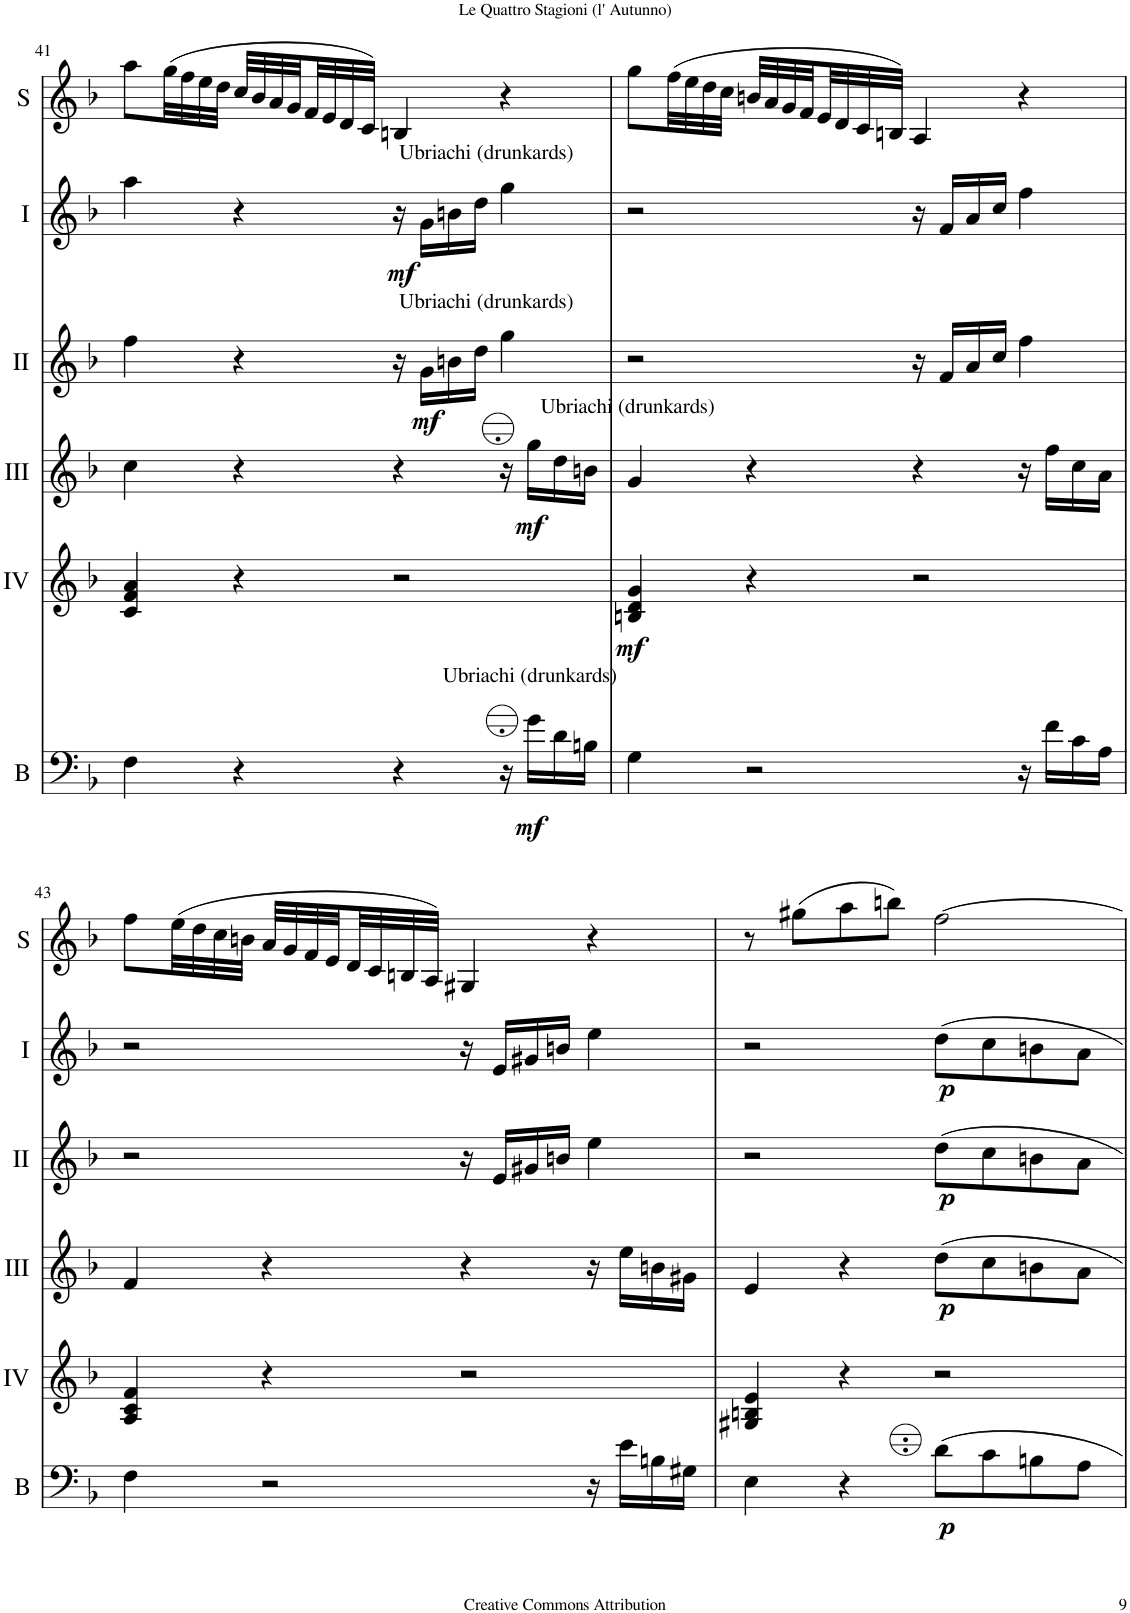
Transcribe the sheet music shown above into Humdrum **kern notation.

**kern	**dynam	**kern	**dynam	**kern	**dynam	**kern	**dynam	**kern	**dynam	**kern
*part6	*part6	*part5	*part5	*part4	*part4	*part3	*part3	*part2	*part2	*part1
*staff6	*staff6	*staff5	*staff5	*staff4	*staff4	*staff3	*staff3	*staff2	*staff2	*staff1
*I"Bass	*	*I"Acc. 4	*	*I"Acc. 3	*	*I"Acc. 2	*	*I"Acc. 1	*	*I"Acc. Solo
*I'B	*	*	*	*	*	*	*	*	*	*I'S
!!LO:PB:g=z
*clefF4	*	*clefG2	*	*clefG2	*	*clefG2	*	*clefG2	*	*clefG2
*Trd7c12	*	*	*	*Trd7c12	*	*	*	*	*	*
*k[b-]	*	*k[b-]	*	*k[b-]	*	*k[b-]	*	*k[b-]	*	*k[b-]
*M4/4	*	*M4/4	*	*M4/4	*	*M4/4	*	*M4/4	*	*M4/4
*met(c)	*	*met(c)	*	*met(c)	*	*met(c)	*	*met(c)	*	*met(c)
=41	=41	=41	=41	=41	=41	=41	=41	=41	=41	=41
4F\	.	4c/ 4f/ 4a/	.	4cc\	.	4ff\	.	4aa\	.	8aa\L
.	.	.	.	.	.	.	.	.	.	(32gg\LL
.	.	.	.	.	.	.	.	.	.	32ff\
.	.	.	.	.	.	.	.	.	.	32ee\
.	.	.	.	.	.	.	.	.	.	32dd\JJJ
4r	.	4r	.	4r	.	4r	.	4r	.	32cc/LLL
.	.	.	.	.	.	.	.	.	.	32b-/
.	.	.	.	.	.	.	.	.	.	32a/
.	.	.	.	.	.	.	.	.	.	32g/
.	.	.	.	.	.	.	.	.	.	32f/
.	.	.	.	.	.	.	.	.	.	32e/
.	.	.	.	.	.	.	.	.	.	32d/
.	.	.	.	.	.	.	.	.	.	32c/JJJ)
!	!	!	!	!	!	!	!	!LO:TX:a:t=Ubriachi (drunkards)	!	!
!	!	!	!	!	!	!LO:TX:a:t=Ubriachi (drunkards)	!	!	!	!
4r	.	2r	.	4r	.	16r	.	16r	.	4Bn/
!	!	!	!	!	!	!	!LO:DY:b	!	!LO:DY:b	!
.	.	.	.	.	.	16g\LL	mf	16g\LL	mf	.
.	.	.	.	.	.	16bn\	.	16bn\	.	.
.	.	.	.	.	.	16dd\JJ	.	16dd\JJ	.	.
!	!	!	!	!LO:TX:a:t=Ubriachi (drunkards)	!	!	!	!	!	!
!LO:TX:a:t=Ubriachi (drunkards)	!	!	!	!	!	!	!	!	!	!
16r	.	.	.	16r	.	4gg\	.	4gg\	.	4r
!	!LO:DY:b	!	!	!	!LO:DY:b	!	!	!	!	!
16g\LL	mf	.	.	16gg\LL	mf	.	.	.	.	.
16d\	.	.	.	16dd\	.	.	.	.	.	.
16Bn\JJ	.	.	.	16bn\JJ	.	.	.	.	.	.
=42	=42	=42	=42	=42	=42	=42	=42	=42	=42	=42
!	!	!	!LO:DY:b	!	!	!	!	!	!	!
4G\	.	4Bn/ 4d/ 4g/	mf	4g/	.	2r	.	2r	.	8gg\L
.	.	.	.	.	.	.	.	.	.	(32ff\LL
.	.	.	.	.	.	.	.	.	.	32ee\
.	.	.	.	.	.	.	.	.	.	32dd\
.	.	.	.	.	.	.	.	.	.	32cc\JJJ
2r	.	4r	.	4r	.	.	.	.	.	32bn/LLL
.	.	.	.	.	.	.	.	.	.	32a/
.	.	.	.	.	.	.	.	.	.	32g/
.	.	.	.	.	.	.	.	.	.	32f/
.	.	.	.	.	.	.	.	.	.	32e/
.	.	.	.	.	.	.	.	.	.	32d/
.	.	.	.	.	.	.	.	.	.	32c/
.	.	.	.	.	.	.	.	.	.	32Bn/JJJ)
.	.	2r	.	4r	.	16r	.	16r	.	4A/
.	.	.	.	.	.	16f/LL	.	16f/LL	.	.
.	.	.	.	.	.	16a/	.	16a/	.	.
.	.	.	.	.	.	16cc/JJ	.	16cc/JJ	.	.
16r	.	.	.	16r	.	4ff\	.	4ff\	.	4r
16f\LL	.	.	.	16ff\LL	.	.	.	.	.	.
16c\	.	.	.	16cc\	.	.	.	.	.	.
16A\JJ	.	.	.	16a\JJ	.	.	.	.	.	.
!!LO:LB:g=z
=43	=43	=43	=43	=43	=43	=43	=43	=43	=43	=43
4F\	.	4A/ 4c/ 4f/	.	4f/	.	2r	.	2r	.	8ff\L
.	.	.	.	.	.	.	.	.	.	(32ee\LL
.	.	.	.	.	.	.	.	.	.	32dd\
.	.	.	.	.	.	.	.	.	.	32cc\
.	.	.	.	.	.	.	.	.	.	32bn\JJJ
2r	.	4r	.	4r	.	.	.	.	.	32a/LLL
.	.	.	.	.	.	.	.	.	.	32g/
.	.	.	.	.	.	.	.	.	.	32f/
.	.	.	.	.	.	.	.	.	.	32e/
.	.	.	.	.	.	.	.	.	.	32d/
.	.	.	.	.	.	.	.	.	.	32c/
.	.	.	.	.	.	.	.	.	.	32Bn/
.	.	.	.	.	.	.	.	.	.	32A/JJJ)
.	.	2r	.	4r	.	16r	.	16r	.	4G#X/
.	.	.	.	.	.	16e/LL	.	16e/LL	.	.
.	.	.	.	.	.	16g#X/	.	16g#X/	.	.
.	.	.	.	.	.	16bn/JJ	.	16bn/JJ	.	.
16r	.	.	.	16r	.	4ee\	.	4ee\	.	4r
16e\LL	.	.	.	16ee\LL	.	.	.	.	.	.
16Bn\	.	.	.	16bn\	.	.	.	.	.	.
16G#X\JJ	.	.	.	16g#X\JJ	.	.	.	.	.	.
=44	=44	=44	=44	=44	=44	=44	=44	=44	=44	=44
4E\	.	4G#X/ 4Bn/ 4e/	.	4e/	.	2r	.	2r	.	8r
.	.	.	.	.	.	.	.	.	.	(8gg#X\L
4r	.	4r	.	4r	.	.	.	.	.	8aa\
.	.	.	.	.	.	.	.	.	.	8bbn\J)
!	!LO:DY:b	!	!	!	!LO:DY:b	!	!LO:DY:b	!	!LO:DY:b	!
8d\L	p	2r	.	8dd\L	p	8dd\L	p	8dd\L	p	[2ff\
8c\	.	.	.	8cc\	.	8cc\	.	8cc\	.	.
8Bn\	.	.	.	8bn\	.	8bn\	.	8bn\	.	.
8A\J	.	.	.	8a\J	.	8a\J	.	8a\J	.	.
=	=	=	=	=	=	=	=	=	=	=
*-	*-	*-	*-	*-	*-	*-	*-	*-	*-	*-
